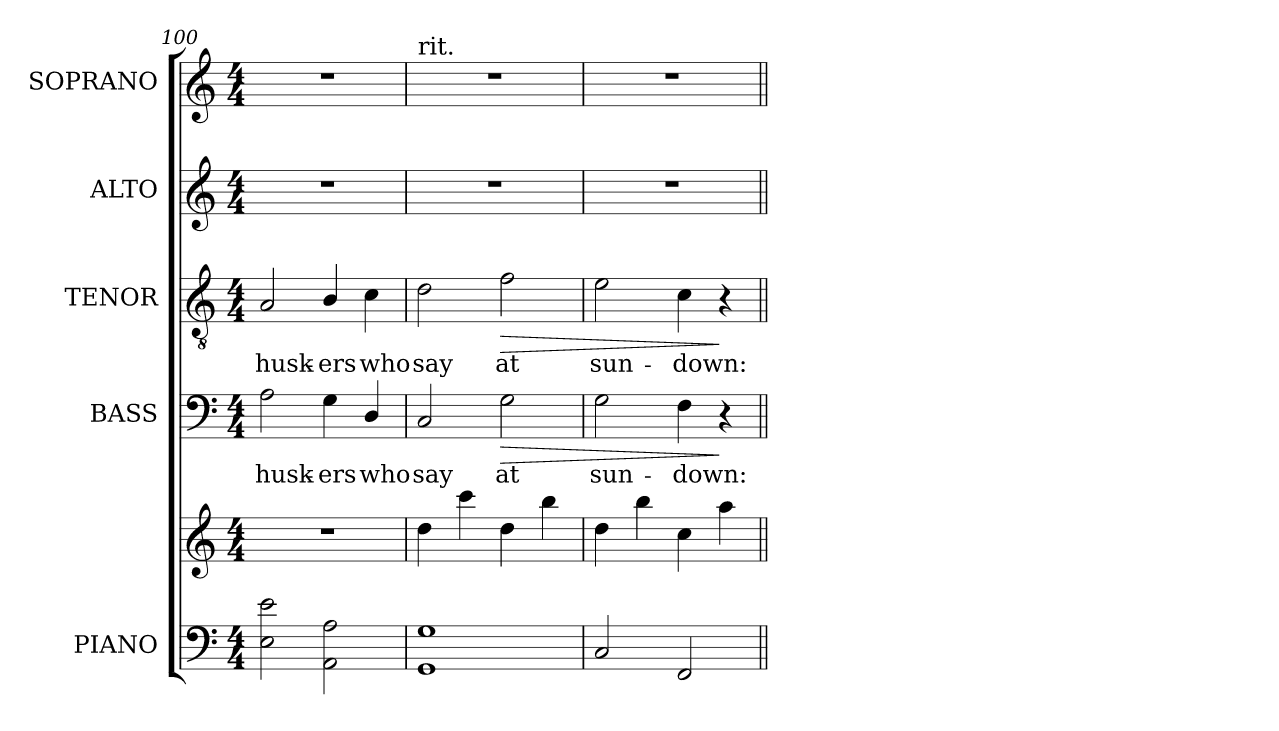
**kern	**kern	**kern	**text	**dynam	**kern	**text	**dynam	**kern	**kern
*part5	*part5	*part4	*part4	*part4	*part3	*part3	*part3	*part2	*part1
*staff6	*staff5	*staff4	*staff4	*staff4	*staff3	*staff3	*staff3	*staff2	*staff1
*I"PIANO	*	*I"BASS	*	*	*I"TENOR	*	*	*I"ALTO	*I"SOPRANO
*I'PNO.	*	*I'B.	*	*	*I'T.	*	*	*I'A.	*I'S.
!!LO:LB:g=z
*clefF4	*clefG2	*clefF4	*	*	*clefGv2	*	*	*clefG2	*clefG2
*	*	*	*	*	*ITrd7c12	*	*	*	*
*k[]	*k[]	*k[]	*	*	*k[]	*	*	*k[]	*k[]
*C:	*C:	*C:	*	*	*C:	*	*	*C:	*C:
*M4/4	*M4/4	*M4/4	*	*	*M4/4	*	*	*M4/4	*M4/4
=100	=100	=100	=100	=100	=100	=100	=100	=100	=100
!	!	!	!LO:LY:b:color=#000000	!	!	!	!	!	!
!	!	!	!	!	!	!LO:LY:b:color=#000000	!	!	!
2Ei\ 2ei	1r	2Ai\	-husk-	.	2AAi/	-husk-	.	1r	1r
!	!	!	!LO:LY:b:color=#000000	!	!	!	!	!	!
!	!	!	!	!	!	!LO:LY:b:color=#000000	!	!	!
2AAi\ 2Ai	.	4Gi\	-ers	.	4BBi/	-ers	.	.	.
!	!	!	!LO:LY:b:color=#000000	!	!	!	!	!	!
!	!	!	!	!	!	!LO:LY:b:color=#000000	!	!	!
.	.	4Di/	who	.	4Ci\	who	.	.	.
=101	=101	=101	=101	=101	=101	=101	=101	=101	=101
!	!	!	!LO:LY:b:color=#000000	!	!	!	!	!	!
!	!	!	!	!	!	!	!	!	!LO:TX:t=rit.
!	!	!	!	!	!	!LO:LY:b:color=#000000	!	!	!
1GGi 1Gi	4ddi\	2Ci/	say	.	2Di\	say	.	1r	1r
.	4ccci\	.	.	.	.	.	.	.	.
!	!	!	!LO:LY:b:color=#000000	!LO:HP:b	!	!	!	!	!
!	!	!	!	!	!	!LO:LY:b:color=#000000	!LO:HP:b	!	!
.	4ddi\	2Gi\	at	>	2Fi\	at	>	.	.
.	4bbi\	.	.	.	.	.	.	.	.
=102	=102	=102	=102	=102	=102	=102	=102	=102	=102
!	!	!	!LO:LY:b:color=#000000	!	!	!	!	!	!
!	!	!	!	!	!	!LO:LY:b:color=#000000	!	!	!
2Ci/	4ddi\	2Gi\	sun-	.	2Ei\	sun-	.	1r	1r
.	4bbi\	.	.	.	.	.	.	.	.
!	!	!	!LO:LY:b:color=#000000	!	!	!	!	!	!
!	!	!	!	!	!	!LO:LY:b:color=#000000	!	!	!
2FFi/	4cci\	4Fi\	-down:	.	4Ci\	-down:	.	.	.
.	4aai\	4r	.	]	4r	.	]	.	.
=||	=||	=||	=||	=||	=||	=||	=||	=||	=||
*-	*-	*-	*-	*-	*-	*-	*-	*-	*-
